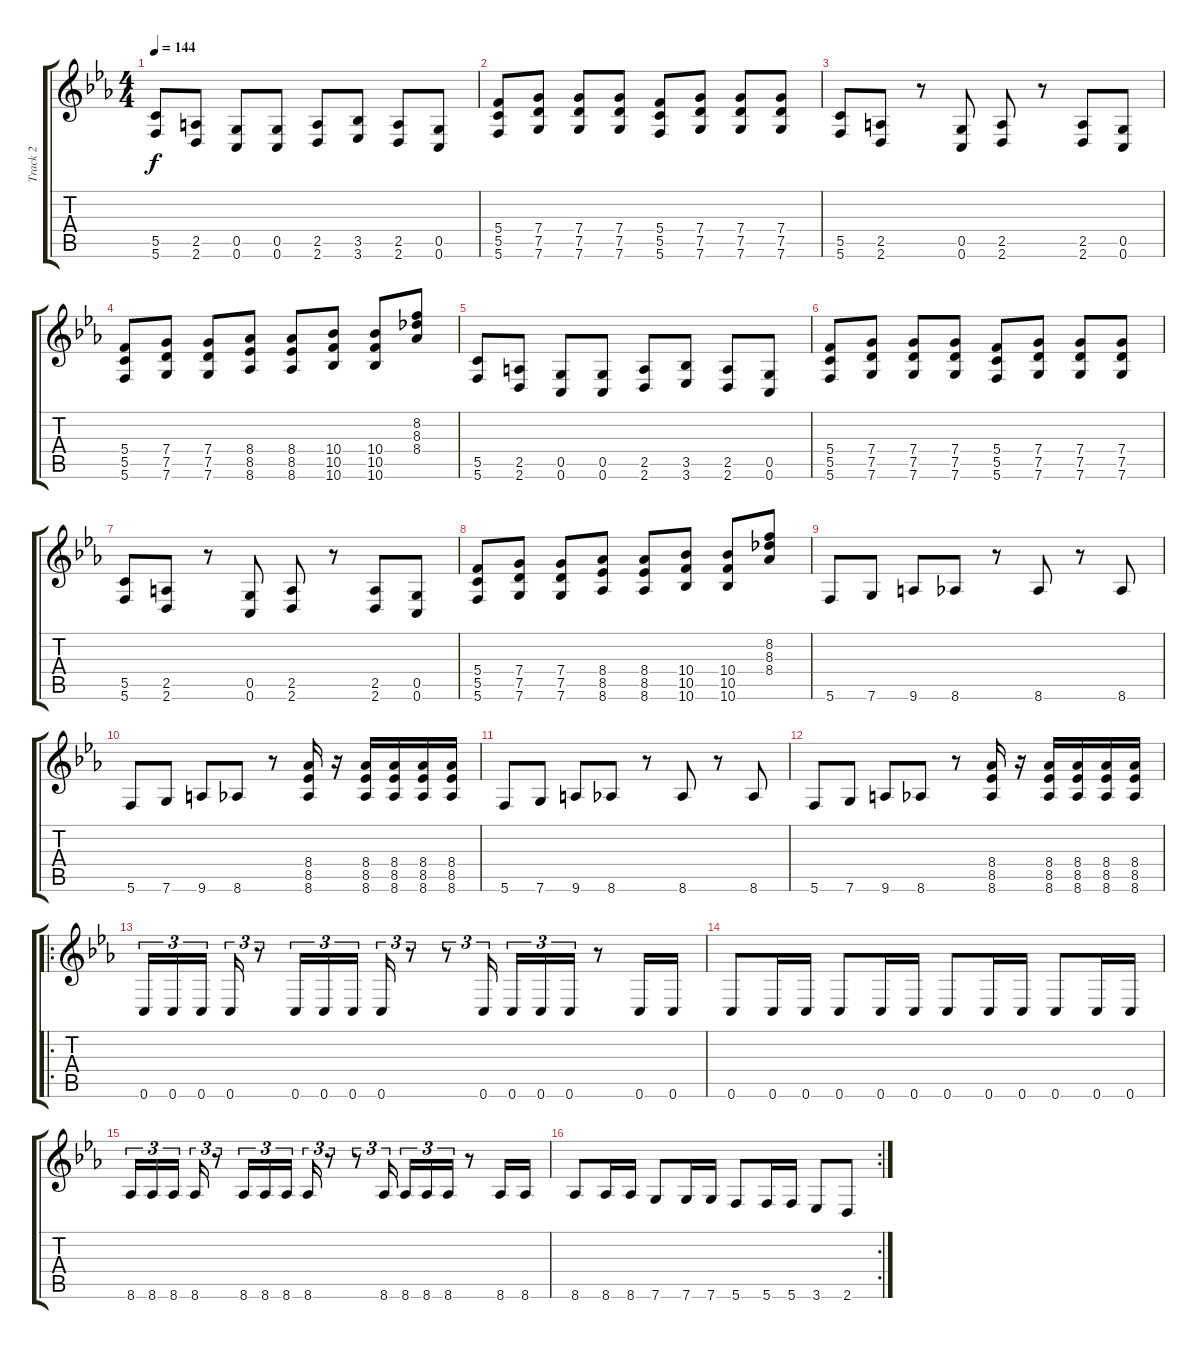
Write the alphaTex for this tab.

\track ("Track 2" "Track 2") {instrument overdrivenguitar}
\staff {score tabs}
\tuning (D4 A3 F3 C3 G2 C2) {hide}
\ts (4 4)
\tempo 144
\clef g2
\ks cminor
(5.5 5.6).8{dy f} (2.5 2.6).8 (0.5 0.6).8 (0.5 0.6).8 (2.5 2.6).8 (3.5 3.6).8 (2.5 2.6).8 (0.5 0.6).8 |
(5.4 5.5 5.6).8 (7.4 7.5 7.6).8 (7.4 7.5 7.6).8 (7.4 7.5 7.6).8 (5.4 5.5 5.6).8 (7.4 7.5 7.6).8 (7.4 7.5 7.6).8 (7.4 7.5 7.6).8 |
(5.5 5.6).8 (2.5 2.6).8 r.8 (0.5 0.6).8 (2.5 2.6).8 r.8 (2.5 2.6).8 (0.5 0.6).8 |
(5.4 5.5 5.6).8 (7.4 7.5 7.6).8 (7.4 7.5 7.6).8 (8.4 8.5 8.6).8 (8.4 8.5 8.6).8 (10.4 10.5 10.6).8 (10.4 10.5 10.6).8 (8.2 8.3 8.4).8 |
(5.5 5.6).8 (2.5 2.6).8 (0.5 0.6).8 (0.5 0.6).8 (2.5 2.6).8 (3.5 3.6).8 (2.5 2.6).8 (0.5 0.6).8 |
(5.4 5.5 5.6).8 (7.4 7.5 7.6).8 (7.4 7.5 7.6).8 (7.4 7.5 7.6).8 (5.4 5.5 5.6).8 (7.4 7.5 7.6).8 (7.4 7.5 7.6).8 (7.4 7.5 7.6).8 |
(5.5 5.6).8 (2.5 2.6).8 r.8 (0.5 0.6).8 (2.5 2.6).8 r.8 (2.5 2.6).8 (0.5 0.6).8 |
(5.4 5.5 5.6).8 (7.4 7.5 7.6).8 (7.4 7.5 7.6).8 (8.4 8.5 8.6).8 (8.4 8.5 8.6).8 (10.4 10.5 10.6).8 (10.4 10.5 10.6).8 (8.2 8.3 8.4).8 |
5.6.8 7.6.8 9.6.8 8.6.8 r.8 8.6.8 r.8 8.6.8 |
5.6.8 7.6.8 9.6.8 8.6.8 r.8 (8.4 8.5 8.6).16 r.16 (8.4 8.5 8.6).16 (8.4 8.5 8.6).16 (8.4 8.5 8.6).16 (8.4 8.5 8.6).16 |
5.6.8 7.6.8 9.6.8 8.6.8 r.8 8.6.8 r.8 8.6.8 |
5.6.8 7.6.8 9.6.8 8.6.8 r.8 (8.4 8.5 8.6).16 r.16 (8.4 8.5 8.6).16 (8.4 8.5 8.6).16 (8.4 8.5 8.6).16 (8.4 8.5 8.6).16 |
\ro
0.6.16{tu (3 2)} 0.6.16{tu (3 2)} 0.6.16{tu (3 2) beam splitsecondary} 0.6.16{tu (3 2)} r.8{tu (3 2)} 0.6.16{tu (3 2)} 0.6.16{tu (3 2)} 0.6.16{tu (3 2) beam splitsecondary} 0.6.16{tu (3 2)} r.8{tu (3 2)} r.8{tu (3 2)} 0.6.16{tu (3 2) beam splitsecondary} 0.6.16{tu (3 2)} 0.6.16{tu (3 2)} 0.6.16{tu (3 2)} r.8 0.6.16 0.6.16 |
0.6.8 0.6.16 0.6.16 0.6.8 0.6.16 0.6.16 0.6.8 0.6.16 0.6.16 0.6.8 0.6.16 0.6.16 |
8.6.16{tu (3 2)} 8.6.16{tu (3 2)} 8.6.16{tu (3 2) beam splitsecondary} 8.6.16{tu (3 2)} r.8{tu (3 2)} 8.6.16{tu (3 2)} 8.6.16{tu (3 2)} 8.6.16{tu (3 2) beam splitsecondary} 8.6.16{tu (3 2)} r.8{tu (3 2)} r.8{tu (3 2)} 8.6.16{tu (3 2) beam splitsecondary} 8.6.16{tu (3 2)} 8.6.16{tu (3 2)} 8.6.16{tu (3 2)} r.8 8.6.16 8.6.16 |
\rc 2
8.6.8 8.6.16 8.6.16 7.6.8 7.6.16 7.6.16 5.6.8 5.6.16 5.6.16 3.6.8 2.6.8
